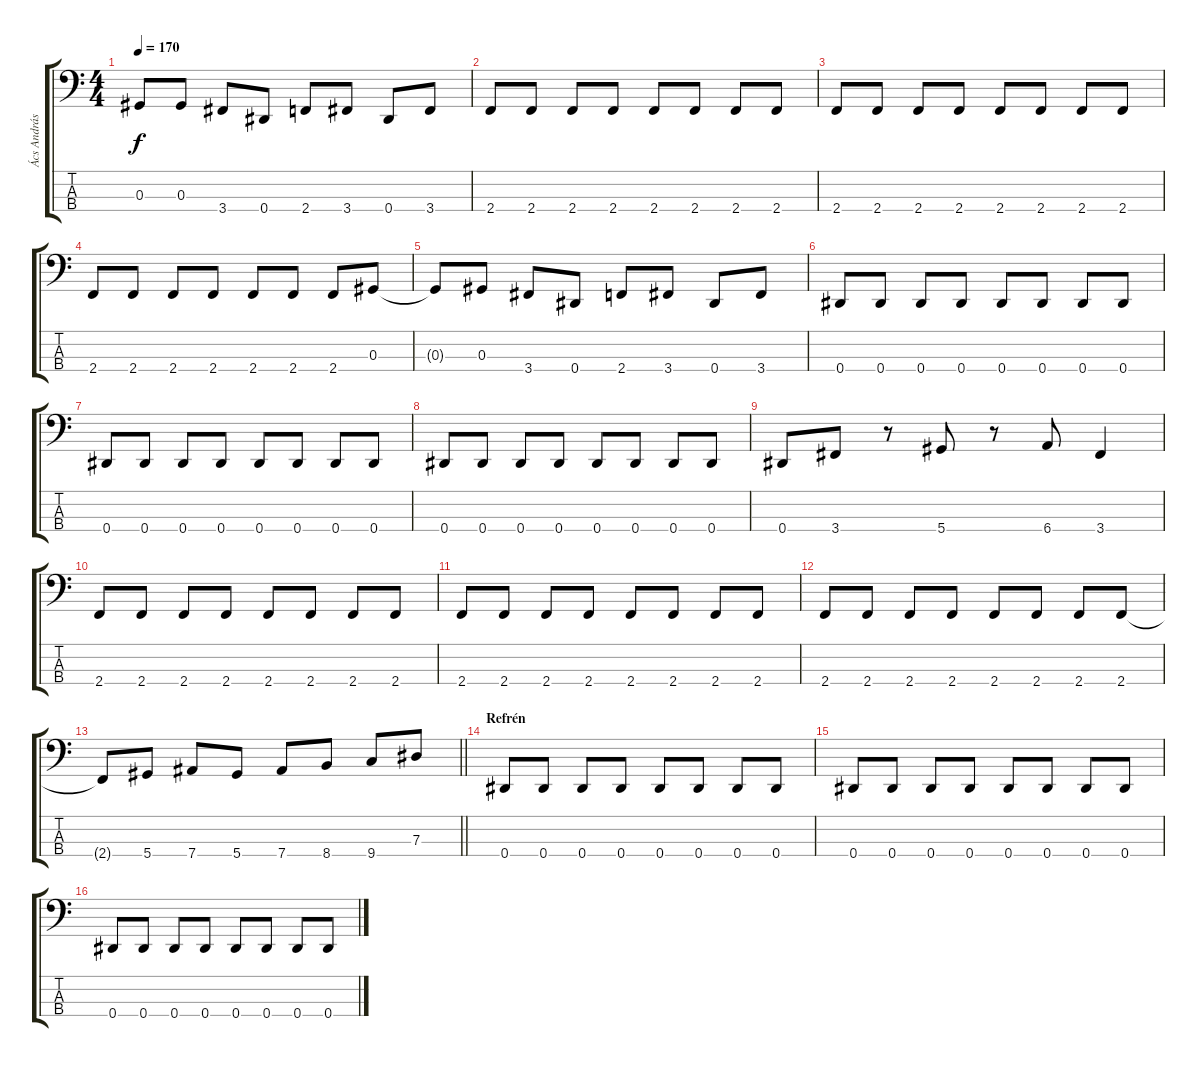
\track ("Ács András - Basszusgitár" "Ács András") {instrument electricbassfinger}
\staff {score tabs}
\tuning (Gb2 Db2 Ab1 Eb1) {hide}
\ts (4 4)
\tempo 170
\clef f4
\ks c
0.3{t}.8{dy f} 0.3.8 3.4.8 0.4.8 2.4.8 3.4.8 0.4.8 3.4.8 |
2.4.8 2.4.8 2.4.8 2.4.8 2.4.8 2.4.8 2.4.8 2.4.8 |
2.4.8 2.4.8 2.4.8 2.4.8 2.4.8 2.4.8 2.4.8 2.4.8 |
2.4.8 2.4.8 2.4.8 2.4.8 2.4.8 2.4.8 2.4.8 0.3.8 |
0.3{t}.8 0.3.8 3.4.8 0.4.8 2.4.8 3.4.8 0.4.8 3.4.8 |
0.4.8 0.4.8 0.4.8 0.4.8 0.4.8 0.4.8 0.4.8 0.4.8 |
0.4.8 0.4.8 0.4.8 0.4.8 0.4.8 0.4.8 0.4.8 0.4.8 |
0.4.8 0.4.8 0.4.8 0.4.8 0.4.8 0.4.8 0.4.8 0.4.8 |
0.4.8 3.4.8 r.8 5.4.8 r.8 6.4.8 3.4.4 |
2.4.8 2.4.8 2.4.8 2.4.8 2.4.8 2.4.8 2.4.8 2.4.8 |
2.4.8 2.4.8 2.4.8 2.4.8 2.4.8 2.4.8 2.4.8 2.4.8 |
2.4.8 2.4.8 2.4.8 2.4.8 2.4.8 2.4.8 2.4.8 2.4.8 |
\barLineRight lightlight
2.4{t}.8 5.4.8 7.4.8 5.4.8 7.4.8 8.4.8 9.4.8 7.3.8 |
\section ("" "Refrén")
0.4.8 0.4.8 0.4.8 0.4.8 0.4.8 0.4.8 0.4.8 0.4.8 |
0.4.8 0.4.8 0.4.8 0.4.8 0.4.8 0.4.8 0.4.8 0.4.8 |
0.4.8 0.4.8 0.4.8 0.4.8 0.4.8 0.4.8 0.4.8 0.4.8
